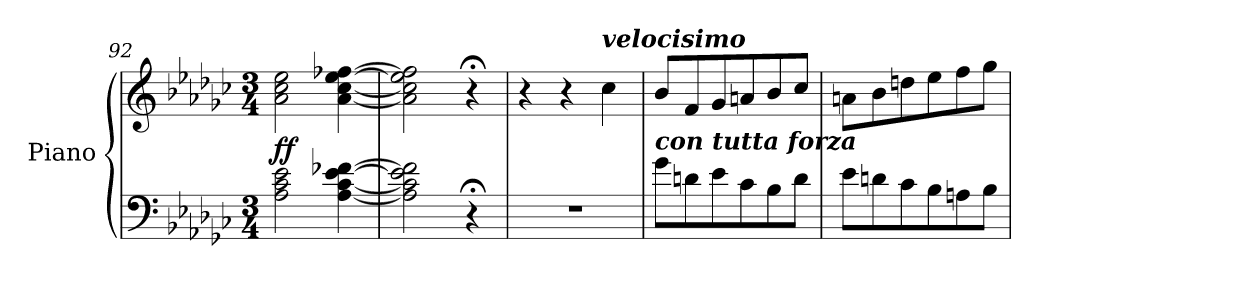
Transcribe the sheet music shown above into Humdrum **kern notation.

**kern	**kern	**dynam
*part1	*part1	*part1
*staff2	*staff1	*staff1/2
*I"Piano	*	*
*I'Pno.	*	*
*clefF4	*clefG2	*
*k[b-e-a-d-g-c-]	*k[b-e-a-d-g-c-]	*
*M3/4	*M3/4	*
=92	=92	=92
!	!	!LO:DY:b
2A-\ 2c-\ 2e-\	2a-\ 2cc-\ 2ee-\	ff
[4A-\ [4c-\ [4e-\ [4f-X\	[4a-\ [4cc-\ [4ee-\ [4ff-X\	.
=93	=93	=93
2A-\] 2c-\] 2e-\] 2f-\]	2a-\] 2cc-\] 2ee-\] 2ff-\]	.
4r;<	4r;<	.
!!LO:LB:g=z
=94	=94	=94
2.r	4r	.
.	4r	.
!	!LO:TX:a:Bi:t=velocisimo	!
.	4cc-\	.
=95	=95	=95
!LO:TX:a:Bi:t=con tutta forza	!	!
8g-\L	8b-/L	.
8dn\	8f/	.
8e-\	8g-/	.
8c-\	8an/	.
8B-\	8b-/	.
8d\J	8cc-/J	.
=96	=96	=96
8e-\L	8an\L	.
8dn\	8b-\	.
8c-\	8ddn\	.
8B-\	8ee-\	.
8An\	8ff\	.
8B-\J	8gg-\J	.
=	=	=
*-	*-	*-
